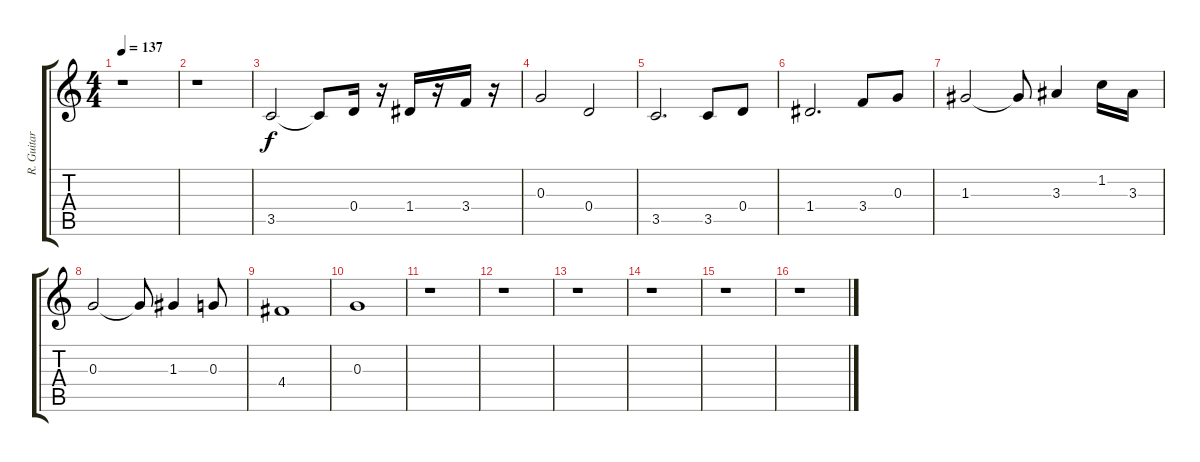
\track ("R. Guitar" "R. Guitar") {instrument overdrivenguitar}
\staff {score tabs}
\tuning (E4 B3 G3 D3 A2 E2) {hide}
\ts (4 4)
\tempo 137
\clef g2
\ks c
r.1{dy f} |
r.1 |
3.5.2 3.5{t}.8 0.4.16 r.16 1.4.16 r.16 3.4.16 r.16 |
0.3.2 0.4.2 |
3.5.2{d} 3.5.8 0.4.8 |
1.4.2{d} 3.4.8 0.3.8 |
1.3.2 1.3{t}.8 3.3.4 1.2.16 3.3.16 |
0.3.2 0.3{t}.8 1.3.4 0.3.8 |
4.4.1 |
0.3.1 |
r.1 |
r.1 |
r.1 |
r.1 |
r.1 |
r.1
